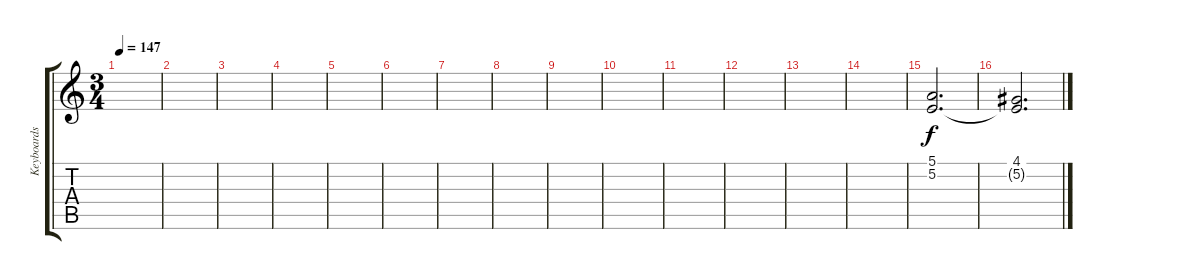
\track ("Keyboards" "Keyboards") {instrument lead3calliope}
\staff {score tabs}
\tuning (E4 B3 G3 D3 A2 E2) {hide}
\ts (3 4)
\tempo 147
\clef g2
\ks c
|
|
|
|
|
|
|
|
|
|
|
|
|
\section ("" "")
|
(5.1 5.2).2{d} |
(4.1 5.2{t}).2{d}
